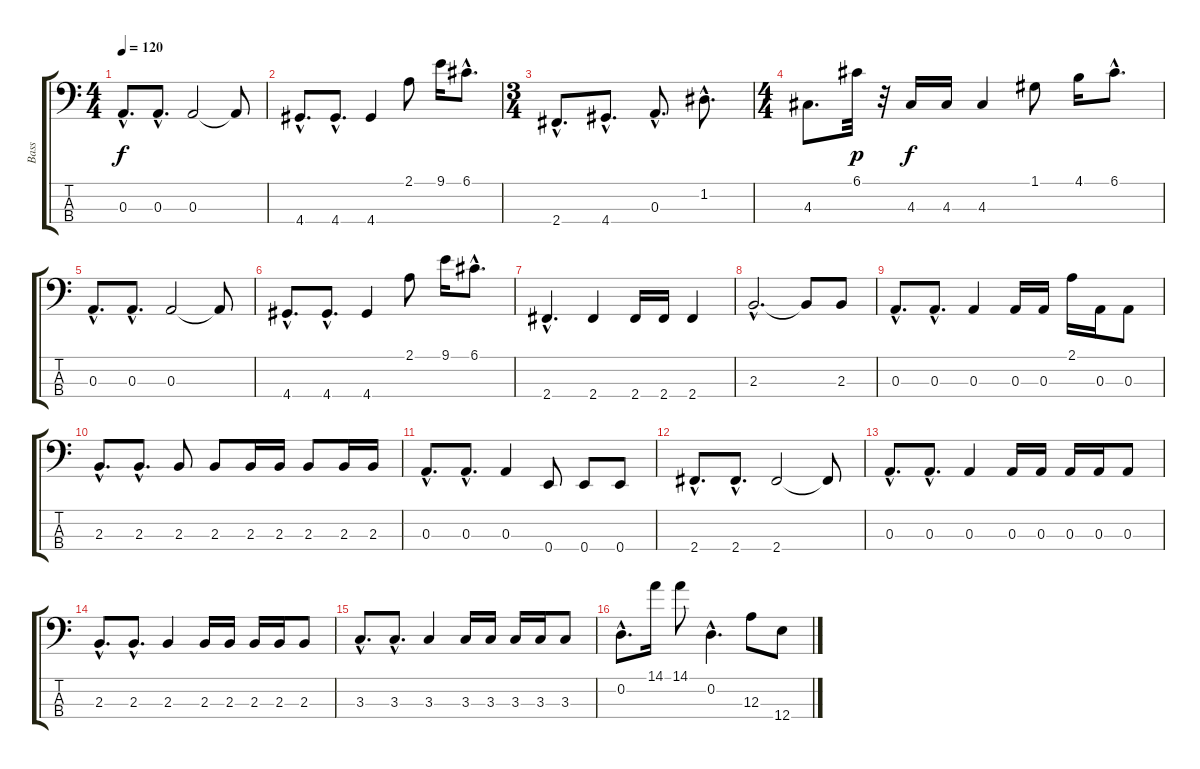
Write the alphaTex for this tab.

\track ("Bass" "Bass") {instrument electricbassfinger}
\staff {score tabs}
\tuning (G2 D2 A1 E1) {hide}
\ts (4 4)
\tempo 120
\clef f4
\ks c
0.3{hac}.8{d dy f} 0.3{hac}.8{d} 0.3.2 0.3{t}.8 |
4.4{hac}.8{d} 4.4{hac}.8{d} 4.4.4 2.1.8 9.1.16 6.1{hac}.8{d} |
\ts (3 4)
2.4{hac}.8{d} 4.4{hac}.8{d} 0.3{hac}.8{d} 1.2{hac}.8{d} |
\ts (4 4)
4.3.8{d} 6.1.32{dy p} r.32 4.3.16{dy f} 4.3.16 4.3.4 1.1.8 4.1.16 6.1{hac}.8{d} |
0.3{hac}.8{d} 0.3{hac}.8{d} 0.3.2 0.3{t}.8 |
4.4{hac}.8{d} 4.4{hac}.8{d} 4.4.4 2.1.8 9.1.16 6.1{hac}.8{d} |
2.4{hac}.4{d} 2.4.4 2.4.16 2.4.16 2.4.4 |
2.3{hac}.2{d} 2.3{t}.8 2.3.8 |
0.3{hac}.8{d} 0.3{hac}.8{d} 0.3.4 0.3.16 0.3.16 2.1.16 0.3.16 0.3.8 |
2.3{hac}.8{d} 2.3{hac}.8{d} 2.3.8 2.3.8 2.3.16 2.3.16 2.3.8 2.3.16 2.3.16 |
0.3{hac}.8{d} 0.3{hac}.8{d} 0.3.4 0.4.8 0.4.8 0.4.8 |
2.4{hac}.8{d} 2.4{hac}.8{d} 2.4.2 2.4{t}.8 |
0.3{hac}.8{d} 0.3{hac}.8{d} 0.3.4 0.3.16 0.3.16 0.3.16 0.3.16 0.3.8 |
2.3{hac}.8{d} 2.3{hac}.8{d} 2.3.4 2.3.16 2.3.16 2.3.16 2.3.16 2.3.8 |
3.3{hac}.8{d} 3.3{hac}.8{d} 3.3.4 3.3.16 3.3.16 3.3.16 3.3.16 3.3.8 |
0.2{hac}.8{d} 14.1.16 14.1.8 0.2{hac}.4{d} 12.3.8 12.4.8
